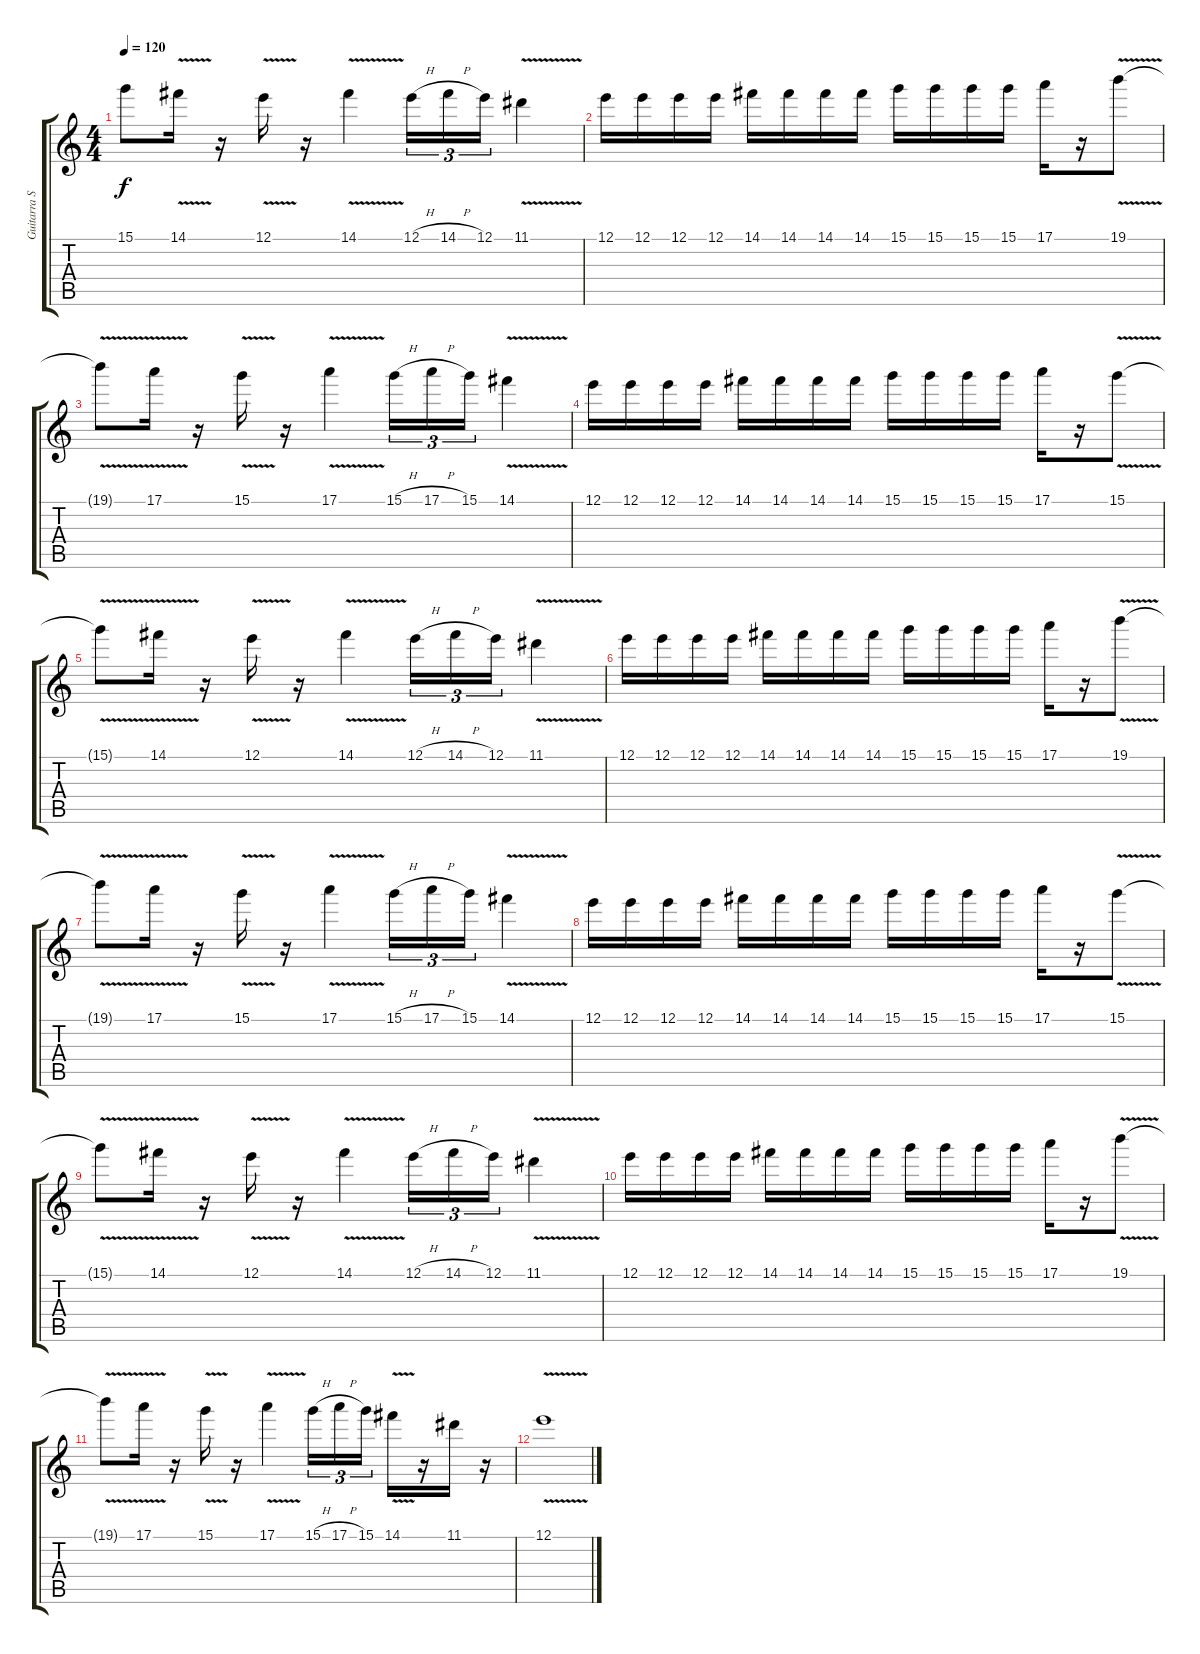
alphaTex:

\track ("Guitarra Solo" "Guitarra S") {instrument overdrivenguitar}
\staff {score tabs}
\tuning (E4 B3 G3 D3 A2 E2) {hide}
\ts (4 4)
\tempo 120
\clef g2
\ks c
15.1{t}.8{dy f} 14.1{v}.16 r.16 12.1{v}.16 r.16 14.1{v}.4 12.1{h}.16{tu (3 2)} 14.1{h}.16{tu (3 2)} 12.1.16{tu (3 2)} 11.1{v}.4 |
12.1.16 12.1.16 12.1.16 12.1.16 14.1.16 14.1.16 14.1.16 14.1.16 15.1.16 15.1.16 15.1.16 15.1.16 17.1.16 r.16 19.1{v}.8 |
19.1{t}.8 17.1{v}.16 r.16 15.1{v}.16 r.16 17.1{v}.4 15.1{h}.16{tu (3 2)} 17.1{h}.16{tu (3 2)} 15.1.16{tu (3 2)} 14.1{v}.4 |
12.1.16 12.1.16 12.1.16 12.1.16 14.1.16 14.1.16 14.1.16 14.1.16 15.1.16 15.1.16 15.1.16 15.1.16 17.1.16 r.16 15.1{v}.8 |
15.1{t}.8 14.1{v}.16 r.16 12.1{v}.16 r.16 14.1{v}.4 12.1{h}.16{tu (3 2)} 14.1{h}.16{tu (3 2)} 12.1.16{tu (3 2)} 11.1{v}.4 |
12.1.16 12.1.16 12.1.16 12.1.16 14.1.16 14.1.16 14.1.16 14.1.16 15.1.16 15.1.16 15.1.16 15.1.16 17.1.16 r.16 19.1{v}.8 |
19.1{t}.8 17.1{v}.16 r.16 15.1{v}.16 r.16 17.1{v}.4 15.1{h}.16{tu (3 2)} 17.1{h}.16{tu (3 2)} 15.1.16{tu (3 2)} 14.1{v}.4 |
12.1.16 12.1.16 12.1.16 12.1.16 14.1.16 14.1.16 14.1.16 14.1.16 15.1.16 15.1.16 15.1.16 15.1.16 17.1.16 r.16 15.1{v}.8 |
15.1{t}.8 14.1{v}.16 r.16 12.1{v}.16 r.16 14.1{v}.4 12.1{h}.16{tu (3 2)} 14.1{h}.16{tu (3 2)} 12.1.16{tu (3 2)} 11.1{v}.4 |
12.1.16 12.1.16 12.1.16 12.1.16 14.1.16 14.1.16 14.1.16 14.1.16 15.1.16 15.1.16 15.1.16 15.1.16 17.1.16 r.16 19.1{v}.8 |
19.1{t}.8 17.1{v}.16 r.16 15.1{v}.16 r.16 17.1{v}.4 15.1{h}.16{tu (3 2)} 17.1{h}.16{tu (3 2)} 15.1.16{tu (3 2)} 14.1{v}.16 r.16 11.1.16 r.16 |
12.1{v}.1
